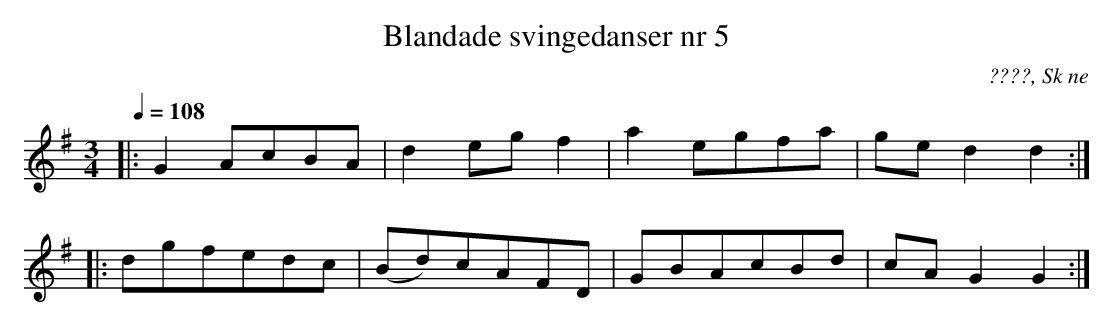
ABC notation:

X:1
T:Blandade svingedanser nr 5
T:
O:????, Sk ne
M:3/4
L:1/8
Q:1/4=108
K:G
|: G2 AcBA | d2 eg f2 | a2 egfa | ge d2 d2 :|
|: dgfedc | (Bd)cAFD | GBAcBd | cA G2 G2 :|
